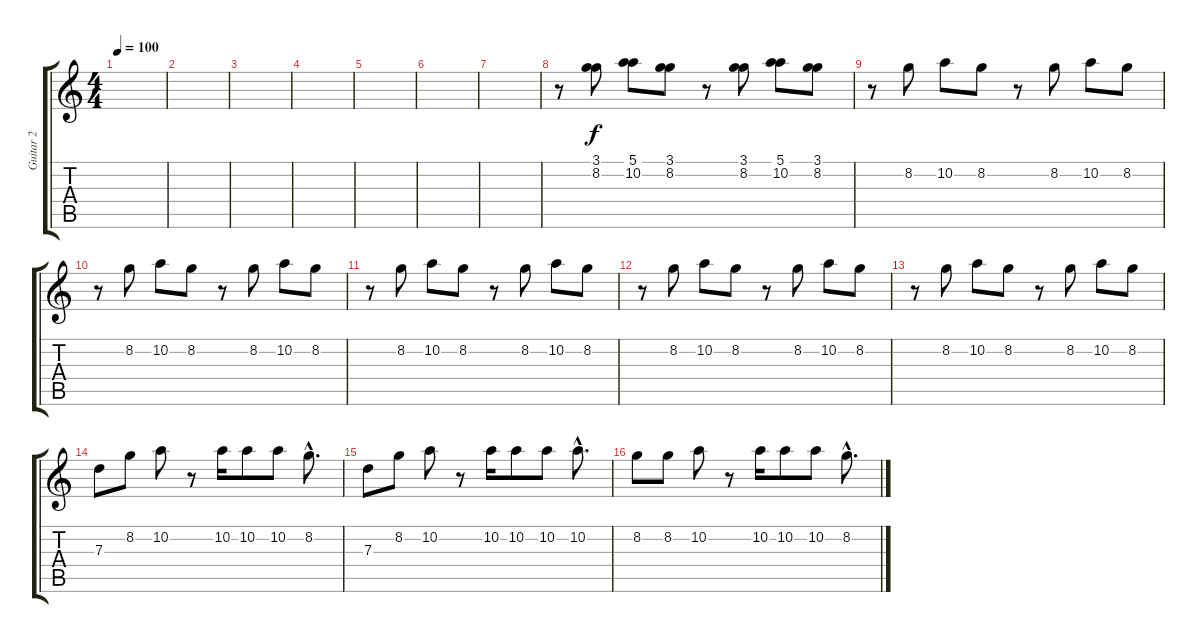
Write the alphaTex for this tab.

\track ("Guitar 2" "Guitar 2") {instrument electricguitarclean}
\staff {score tabs}
\tuning (E4 B3 G3 D3 A2 E2) {hide}
\ts (4 4)
\tempo 100
\clef g2
\ks c
|
|
|
|
|
|
|
r.8{balance 13} (3.1 8.2).8 (5.1 10.2).8 (3.1 8.2).8 r.8 (3.1 8.2).8 (5.1 10.2).8 (3.1 8.2).8 |
r.8 8.2.8 10.2.8 8.2.8 r.8 8.2.8 10.2.8 8.2.8 |
r.8 8.2.8 10.2.8 8.2.8 r.8 8.2.8 10.2.8 8.2.8 |
r.8 8.2.8 10.2.8 8.2.8 r.8 8.2.8 10.2.8 8.2.8 |
r.8 8.2.8 10.2.8 8.2.8 r.8 8.2.8 10.2.8 8.2.8 |
r.8 8.2.8 10.2.8 8.2.8 r.8 8.2.8 10.2.8 8.2.8 |
7.3.8 8.2.8 10.2.8 r.8 10.2.16 10.2.8 10.2.8 8.2{hac}.8{d} |
7.3.8 8.2.8 10.2.8 r.8 10.2.16 10.2.8 10.2.8 10.2{hac}.8{d} |
8.2.8 8.2.8 10.2.8 r.8 10.2.16 10.2.8 10.2.8 8.2{hac}.8{d}
